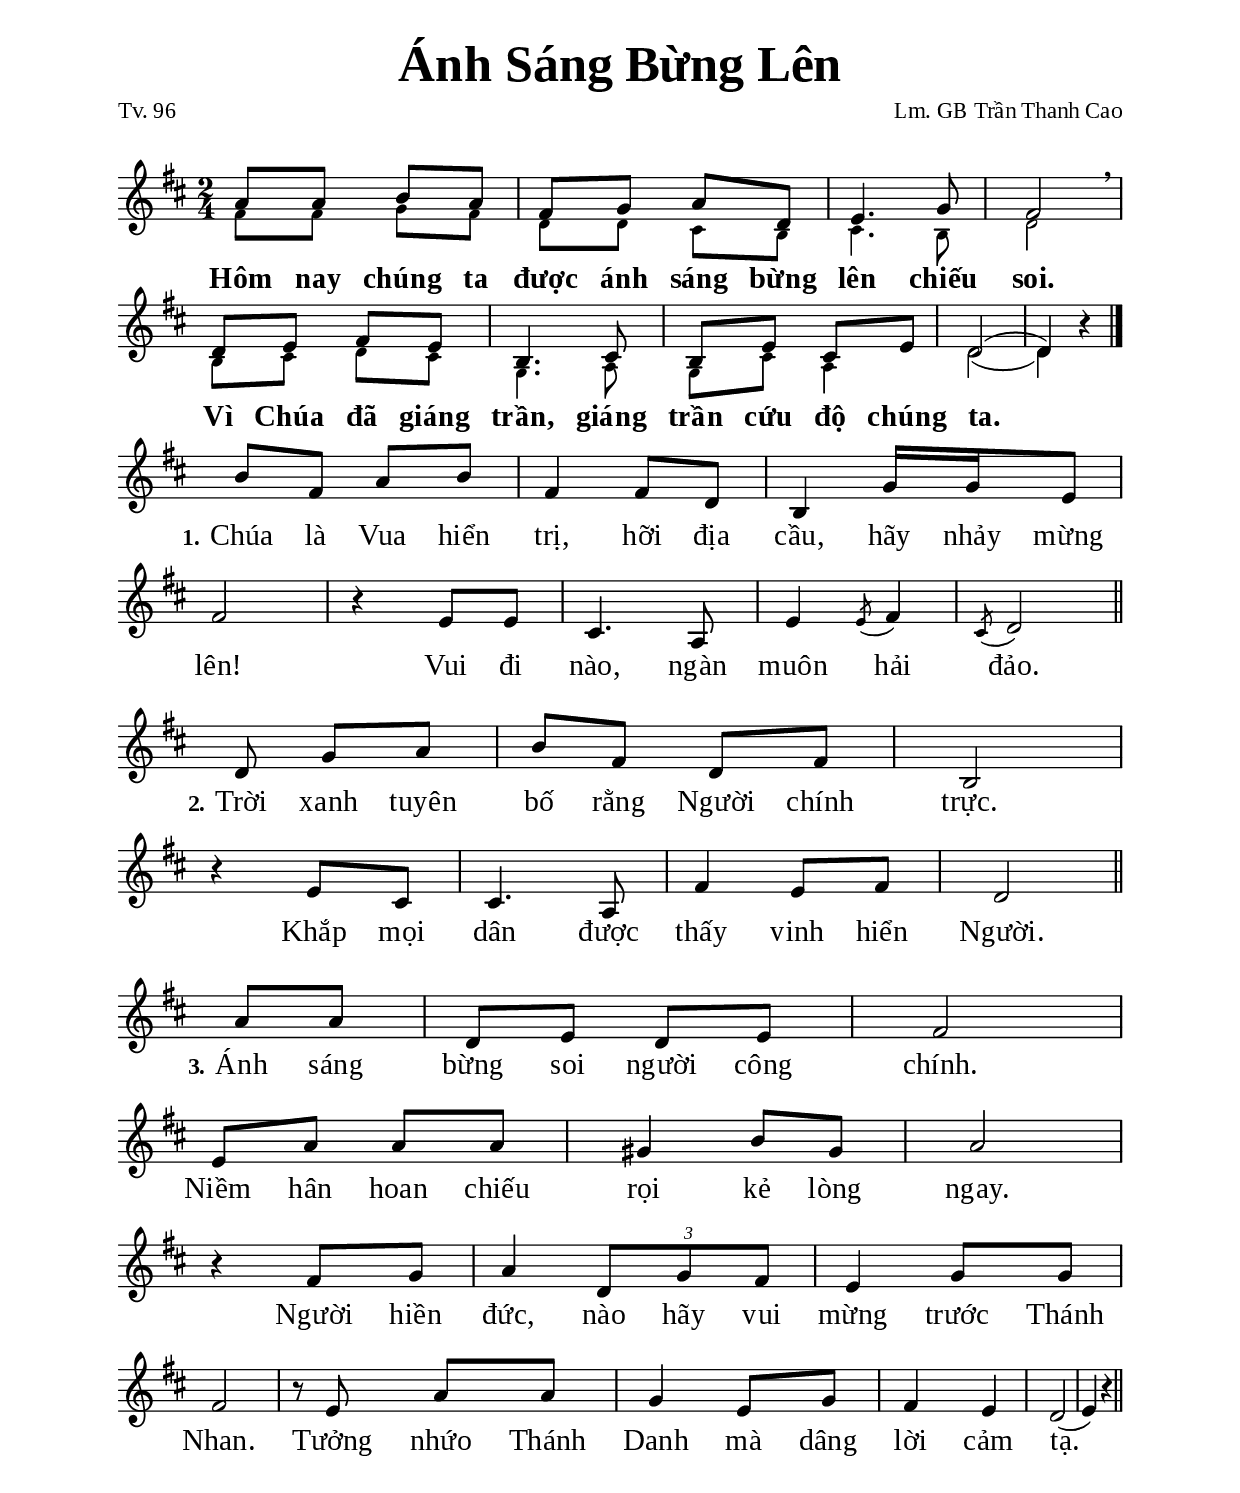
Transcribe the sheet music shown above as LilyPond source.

% Cài đặt chung
\version "2.22.1"
\include "english.ly"

\header {
  title = \markup { \fontsize #3 "Ánh Sáng Bừng Lên" }
  poet = "Tv. 96"
  composer = "Lm. GB Trần Thanh Cao"
  arranger = " "
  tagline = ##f
}

\paper {
  #(set-paper-size "a4")
  top-margin = 10\mm
  bottom-margin = 10\mm
  left-margin = 20\mm
  right-margin = 20\mm
  indent = #0
  #(define fonts
    (make-pango-font-tree
      "Liberation Serif"
      "Liberation Serif"
      "Liberation Serif"
      (/ 20 20)))
  page-count = #1
}

% Nhạc điệp khúc
nhacDiepKhucSop = \relative c'' {
  a8 a b a |
  fs g a d, |
  e4. g8 |
  fs2 \breathe |
  d8 e fs e |
  b4. cs8 |
  b e cs e |
  d2 ( |
  d4) r \bar "|."
}

nhacDiepKhucBas = \relative c' {
  \override NoteHead.font-size = #-2
  fs8 fs g fs |
  d d cs b |
  cs4. b8 |
  d2 |
  b8 cs d cs |
  g4. a8 |
  g cs a4 |
  d2 ( |
  d4) r
}

% Nhạc phiên khúc
nhacPhienKhucMot = \relative c'' {
  b8 fs a b |
  fs4 fs8 d |
  b4 g'16 g e8 |
  fs2 |
  r4 e8 e |
  cs4. a8 |
  e'4 \acciaccatura e8 fs4 |
  \acciaccatura cs8 d2 \bar "||"
}

nhacPhienKhucHai = \relative c' {
  \partial 4. d8 g a |
  b fs d fs |
  b,2 |
  r4 e8 cs |
  cs4. a8 |
  fs'4 e8 fs |
  d2 \bar "||"
}

nhacPhienKhucBa = \relative c'' {
  \partial 4 a8 a |
  d,8 e d e |
  fs2 |
  e8 a a a |
  gs4b8 gs |
  a2 |
  r4 fs8 g |
  a4 \tuplet 3/2 { d,8 g fs } |
  e4 g8 g |
  fs2 |
  r8 e a a |
  g4 e8 g |
  fs4 e |
  d2 ( |
  e4) r \bar "||"
}

% Lời điệp khúc
loiDiepKhuc = \lyricmode {
  Hôm nay chúng ta được ánh sáng bừng lên chiếu soi.
  Vì Chúa đã giáng trần, giáng trần cứu độ chúng ta.
}

% Lời phiên khúc
loiPhienKhucMot = \lyricmode {
  \set stanza = #"1."
  Chúa là Vua hiển trị, hỡi địa cầu, hãy nhảy mừng lên!
  Vui đi nào, ngàn muôn hải đảo.
}

loiPhienKhucHai = \lyricmode {
  \set stanza = #"2."
  Trời xanh tuyên bố rằng Người chính trực.
  Khắp mọi dân được thấy vinh hiển Người.
}

loiPhienKhucBa = \lyricmode {
  \set stanza = #"3."
  Ánh sáng bừng soi người công chính.
  Niềm hân hoan chiếu rọi kẻ lòng ngay.
  Người hiền đức, nào hãy vui mừng trước Thánh Nhan.
  Tưởng nhứo Thánh Danh mà dâng lời cảm tạ.
}

% Dàn trang
\score {
  \new ChoirStaff <<
    \new Staff = diepKhuc \with {
        \consists "Merge_rests_engraver"
        %\magnifyStaff #(magstep +1)
      }
      <<
      \new Voice = beSop {
        \voiceOne \key d \major \time 2/4 \nhacDiepKhucSop
      }
      \new Voice = beBas {
        \voiceTwo \key d \major \time 2/4 \nhacDiepKhucBas
      }
    >>
    \new Lyrics \lyricsto beSop \loiDiepKhuc
  >>
  \layout {
    \override Lyrics.LyricText.font-series = #'bold
    \override Lyrics.LyricText.font-size = #+2.5
    \override Lyrics.LyricSpace.minimum-distance = #2.0
    \override Score.BarNumber.break-visibility = ##(#f #f #f)
    \override Score.SpacingSpanner.uniform-stretching = ##t
  }
}

\score {
  \new ChoirStaff <<
    \new Staff = phienKhuc \with {
        %\magnifyStaff #(magstep +1)
      }
      <<
      \new Voice = beSop {
        \key d \major \time 2/4 \nhacPhienKhucMot
      }
    >>
    \new Lyrics \lyricsto beSop \loiPhienKhucMot
  >>
  \layout {
    \override Staff.TimeSignature.transparent = ##t
    \override Lyrics.LyricText.font-size = #+2.5
    \override Lyrics.LyricSpace.minimum-distance = #3.0
    \override Score.BarNumber.break-visibility = ##(#f #f #f)
    \override Score.SpacingSpanner.uniform-stretching = ##t
  }
}

\score {
  \new ChoirStaff <<
    \new Staff = phienKhuc \with {
        %\magnifyStaff #(magstep +1)
      }
      <<
      \new Voice = beSop {
        \key d \major \time 2/4 \nhacPhienKhucHai
      }
    >>
    \new Lyrics \lyricsto beSop \loiPhienKhucHai
  >>
  \layout {
    \override Staff.TimeSignature.transparent = ##t
    \override Lyrics.LyricText.font-size = #+2.5
    \override Lyrics.LyricSpace.minimum-distance = #3.0
    \override Score.BarNumber.break-visibility = ##(#f #f #f)
    \override Score.SpacingSpanner.uniform-stretching = ##t
  }
}

\score {
  \new ChoirStaff <<
    \new Staff = phienKhuc \with {
        %\magnifyStaff #(magstep +1)
      }
      <<
      \new Voice = beSop {
        \key d \major \time 2/4 \nhacPhienKhucBa
      }
    >>
    \new Lyrics \lyricsto beSop \loiPhienKhucBa
  >>
  \layout {
    \override Staff.TimeSignature.transparent = ##t
    \override Lyrics.LyricText.font-size = #+2.5
    \override Lyrics.LyricSpace.minimum-distance = #3.5
    \override Score.BarNumber.break-visibility = ##(#f #f #f)
    \override Score.SpacingSpanner.uniform-stretching = ##t
  }
}